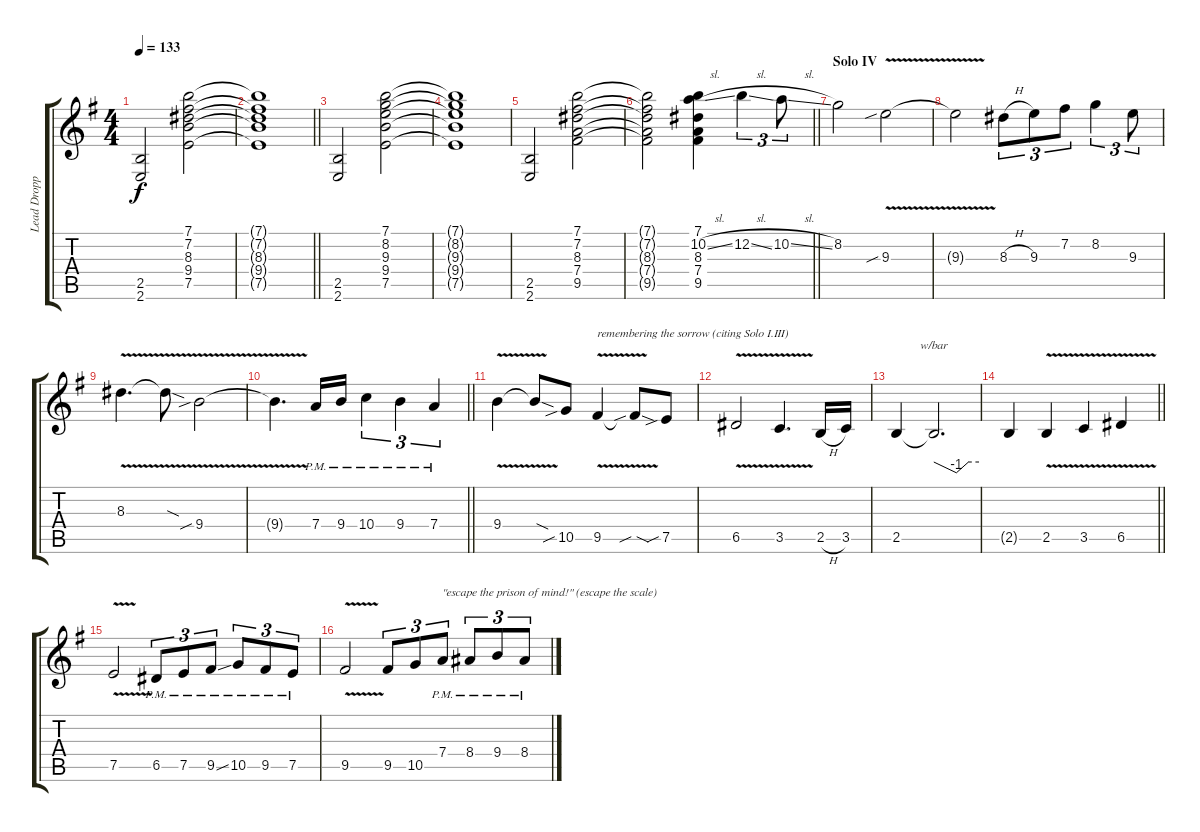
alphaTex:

\track ("Lead Dropped D " "Lead Dropp") {instrument distortionguitar}
\staff {score tabs}
\tuning (E4 B3 G3 D3 A2 D2) {hide}
\ts (4 4)
\tempo 133
\clef g2
\ks eminor
(2.5 2.6).2{dy f} (7.1 7.2 8.3 9.4 7.5).2 |
\barLineRight lightlight
(7.1{t} 7.2{t} 8.3{t} 9.4{t} 7.5{t}).1 |
(2.5 2.6).2 (7.1 8.2 9.3 9.4 7.5).2 |
(7.1{t} 8.2{t} 9.3{t} 9.4{t} 7.5{t}).1 |
(2.5 2.6).2 (7.1 7.2 8.3 7.4 9.5).2 |
\barLineRight lightlight
(7.1{t} 7.2{t} 8.3{t} 7.4{t} 9.5{t}).2 (7.1 10.2{sl} 8.3 7.4 9.5).4 12.2{sl}.4{tu (3 2) balance 8} 10.2{sl}.8{tu (3 2)} |
\section ("" "Solo IV")
8.2.2{instrument overdrivenguitar} 9.3{v sib}.2 |
9.3{t}.2 8.3{h}.8{tu (3 2)} 9.3.8{tu (3 2)} 7.2.8{tu (3 2)} 8.2.4{tu (3 2)} 9.3.8{tu (3 2)} |
8.3{v}.4{d} 8.3{sod t}.8 9.4{v sib}.2 |
\barLineRight lightlight
9.4{t}.4{d} 7.4{pm}.16 9.4{pm}.16 10.4{pm}.4{tu (3 2)} 9.4{pm}.4{tu (3 2)} 7.4{pm}.4{tu (3 2)} |
9.4{v}.4 9.4{sod t}.8 10.5{sib}.8 9.5{v}.4{txt "remembering the sorrow (citing Solo I.III)"} 9.5{sib sod t}.8 7.5{sib}.8 |
6.5{v}.2 3.5{v}.4{d} 2.5{h}.16 3.5.16 |
2.5.4 2.5{t}.2{d tbe (custom default 0 0 30 -4 46 0 60 0)} |
\barLineRight lightlight
2.5{t}.4 2.5{v}.4 3.5{v}.4 6.5{v}.4 |
7.5{v}.2 6.5{pm}.8{tu (3 2)} 7.5{pm}.8{tu (3 2)} 9.5{ss pm}.8{tu (3 2)} 10.5{pm}.8{tu (3 2)} 9.5{pm}.8{tu (3 2)} 7.5{pm}.8{tu (3 2)} |
9.5{v}.2 9.5.8{tu (3 2)} 10.5.8{tu (3 2)} 7.4{pm}.8{tu (3 2) txt "\"escape the prison of mind!\" (escape the scale)"} 8.4{pm}.8{tu (3 2)} 9.4{pm}.8{tu (3 2)} 8.4{pm}.8{tu (3 2)}
